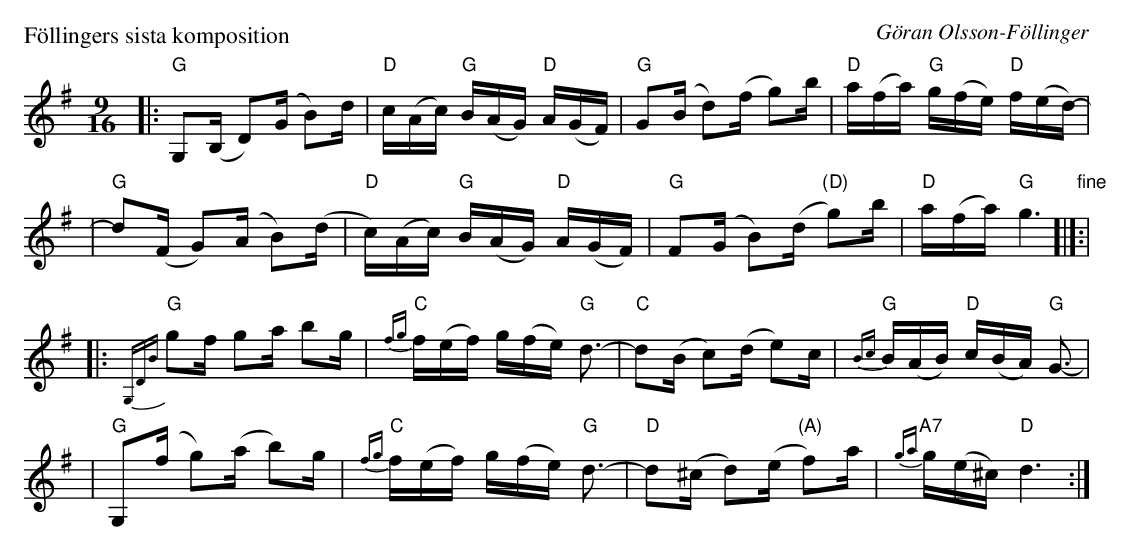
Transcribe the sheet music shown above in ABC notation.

X:1
P: F\"ollingers sista komposition
C: G\"oran Olsson-F\"ollinger
M: 9/16
L: 1/16
K: G
|: "G"G,2(B, D2)(G B2)d | "D"c(Ac) "G"B(AG) "D"A(GF) \
|  "G"G2(B d2)(f g2)b | "D"a(fa) "G"g(fe) "D"f(ed-) |
|  "G"d2(F G2)(A B2)(d | "D"c)(Ac) "G"B(AG) "D"A(GF) \
| "G"F2(G B2)(d "(D)"g2)b | "D"a(fa) "G"g6 "fine"[|]:|
|: "G"{G,DB}g2f g2a b2g | "C"{fg}f(ef) g(fe) "G"d3- \
| "C"d2(B c2)(d e2)c | "G"{Bc}B(AB) "D"c(BA) "G"G3- |
| "G"G,2(f g2)(a b2)g | "C"{fg}f(ef) g(fe) "G"d3- \
| "D"d2(^c d2)(e "(A)"f2)a | "A7"{ga}g(e^c) "D"d6 :|
